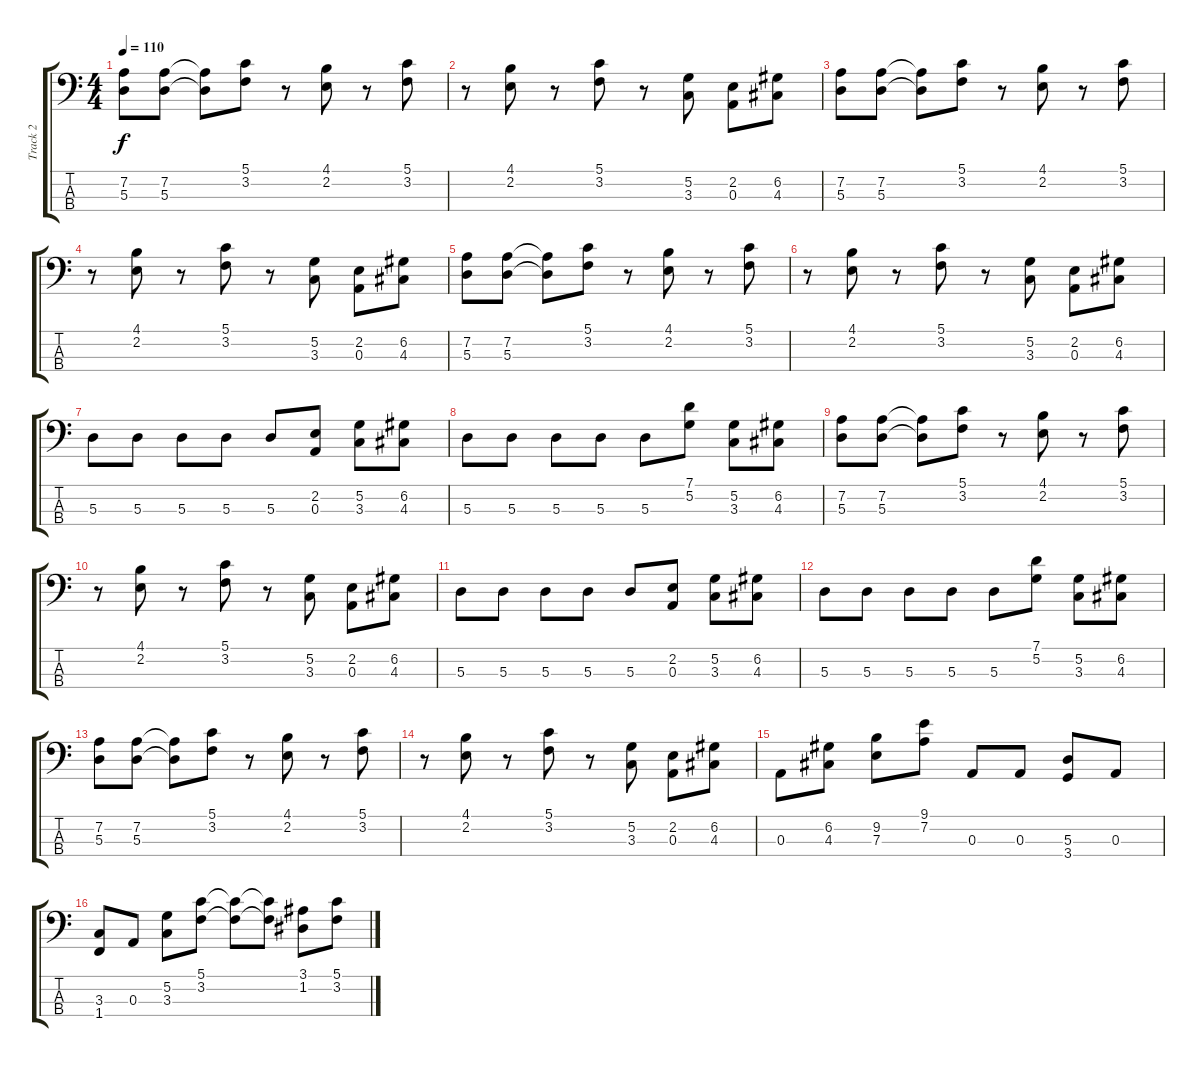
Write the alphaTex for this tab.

\track ("Track 2" "Track 2") {instrument electricbasspick}
\staff {score tabs}
\tuning (G2 D2 A1 E1) {hide}
\ts (4 4)
\tempo 110
\clef f4
\ks c
(7.2 5.3).8{dy f} (7.2 5.3).8 (7.2{t} 5.3{t}).8 (5.1 3.2).8 r.8 (4.1 2.2).8 r.8 (5.1 3.2).8 |
r.8 (4.1 2.2).8 r.8 (5.1 3.2).8 r.8 (5.2 3.3).8 (2.2 0.3).8 (6.2 4.3).8 |
(7.2 5.3).8 (7.2 5.3).8 (7.2{t} 5.3{t}).8 (5.1 3.2).8 r.8 (4.1 2.2).8 r.8 (5.1 3.2).8 |
r.8 (4.1 2.2).8 r.8 (5.1 3.2).8 r.8 (5.2 3.3).8 (2.2 0.3).8 (6.2 4.3).8 |
(7.2 5.3).8 (7.2 5.3).8 (7.2{t} 5.3{t}).8 (5.1 3.2).8 r.8 (4.1 2.2).8 r.8 (5.1 3.2).8 |
r.8 (4.1 2.2).8 r.8 (5.1 3.2).8 r.8 (5.2 3.3).8 (2.2 0.3).8 (6.2 4.3).8 |
5.3.8 5.3.8 5.3.8 5.3.8 5.3.8 (2.2 0.3).8 (5.2 3.3).8 (6.2 4.3).8 |
5.3.8 5.3.8 5.3.8 5.3.8 5.3.8 (7.1 5.2).8 (5.2 3.3).8 (6.2 4.3).8 |
(7.2 5.3).8 (7.2 5.3).8 (7.2{t} 5.3{t}).8 (5.1 3.2).8 r.8 (4.1 2.2).8 r.8 (5.1 3.2).8 |
r.8 (4.1 2.2).8 r.8 (5.1 3.2).8 r.8 (5.2 3.3).8 (2.2 0.3).8 (6.2 4.3).8 |
5.3.8 5.3.8 5.3.8 5.3.8 5.3.8 (2.2 0.3).8 (5.2 3.3).8 (6.2 4.3).8 |
5.3.8 5.3.8 5.3.8 5.3.8 5.3.8 (7.1 5.2).8 (5.2 3.3).8 (6.2 4.3).8 |
(7.2 5.3).8 (7.2 5.3).8 (7.2{t} 5.3{t}).8 (5.1 3.2).8 r.8 (4.1 2.2).8 r.8 (5.1 3.2).8 |
r.8 (4.1 2.2).8 r.8 (5.1 3.2).8 r.8 (5.2 3.3).8 (2.2 0.3).8 (6.2 4.3).8 |
0.3.8 (6.2 4.3).8 (9.2 7.3).8 (9.1 7.2).8 0.3.8 0.3.8 (5.3 3.4).8 0.3.8 |
(3.3 1.4).8 0.3.8 (5.2 3.3).8 (5.1 3.2).8 (5.1{t} 3.2{t}).8 (5.1{t} 3.2{t}).8 (3.1 1.2).8 (5.1 3.2).8
